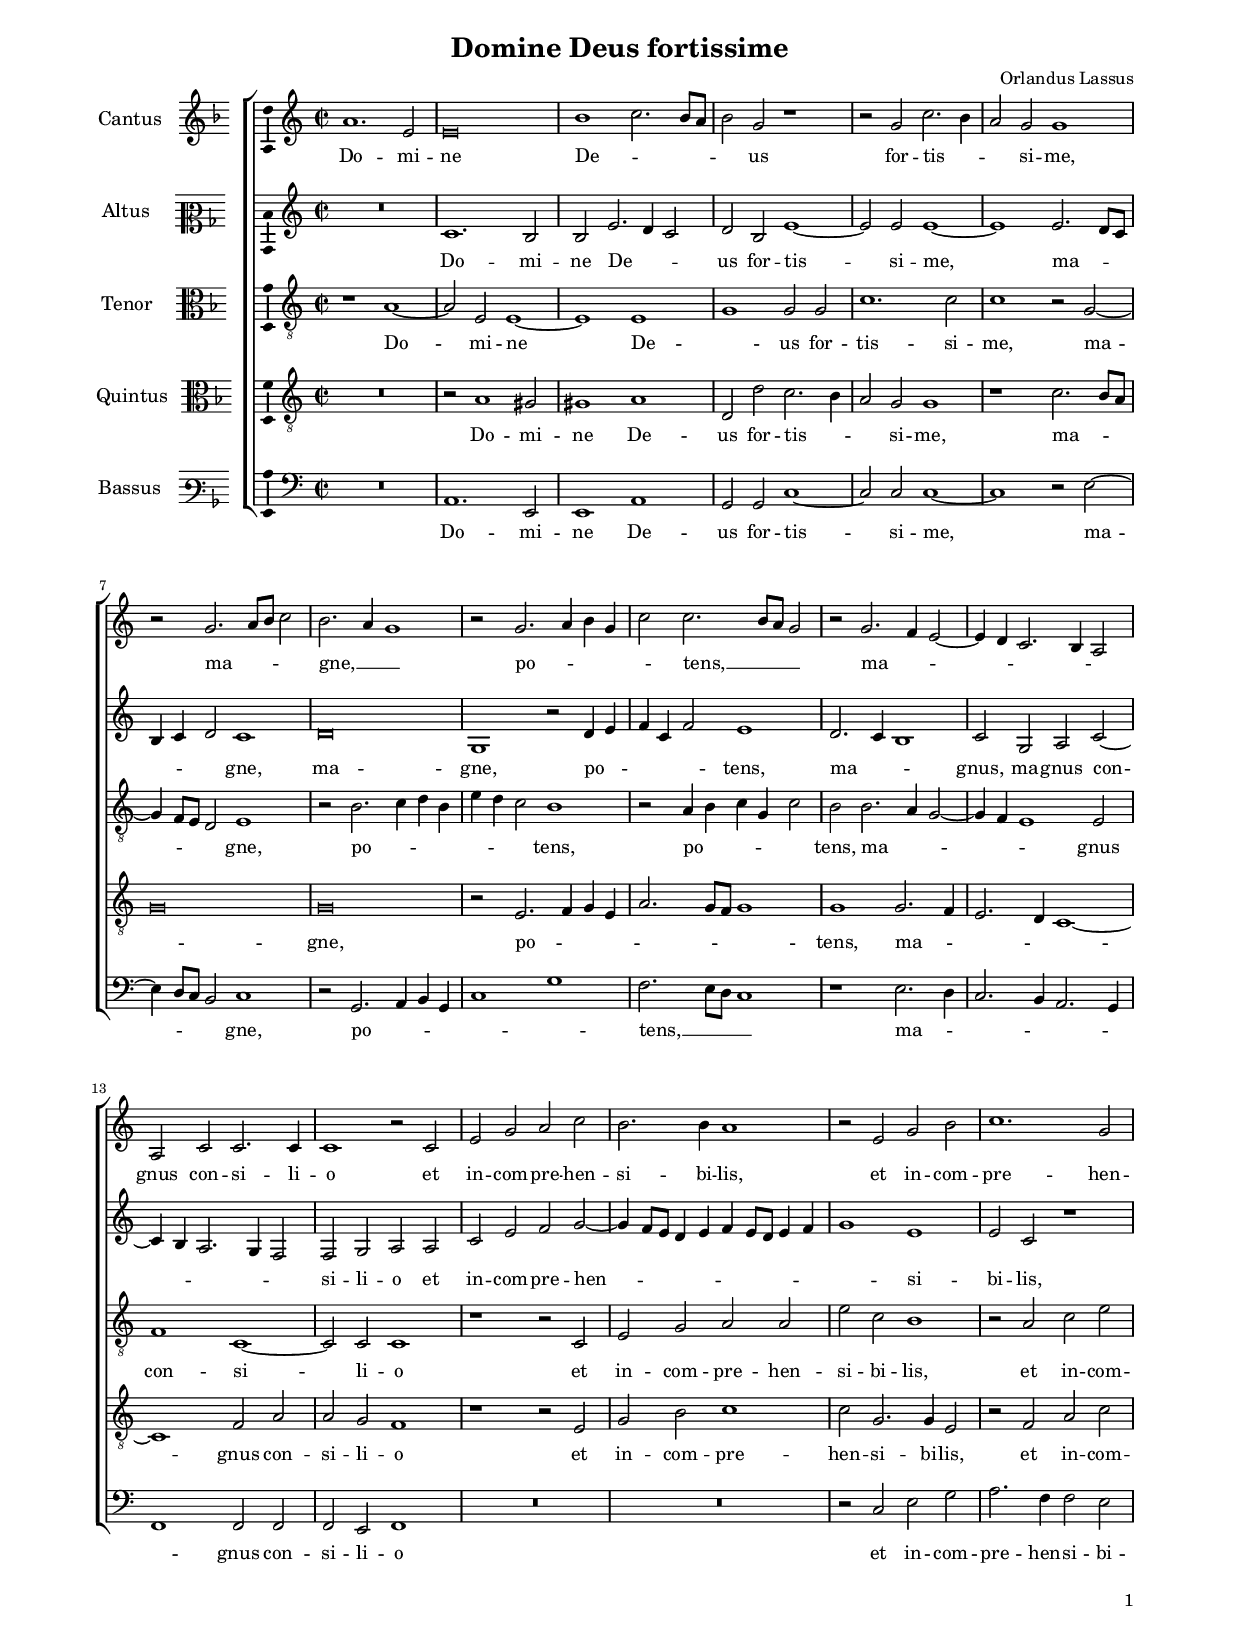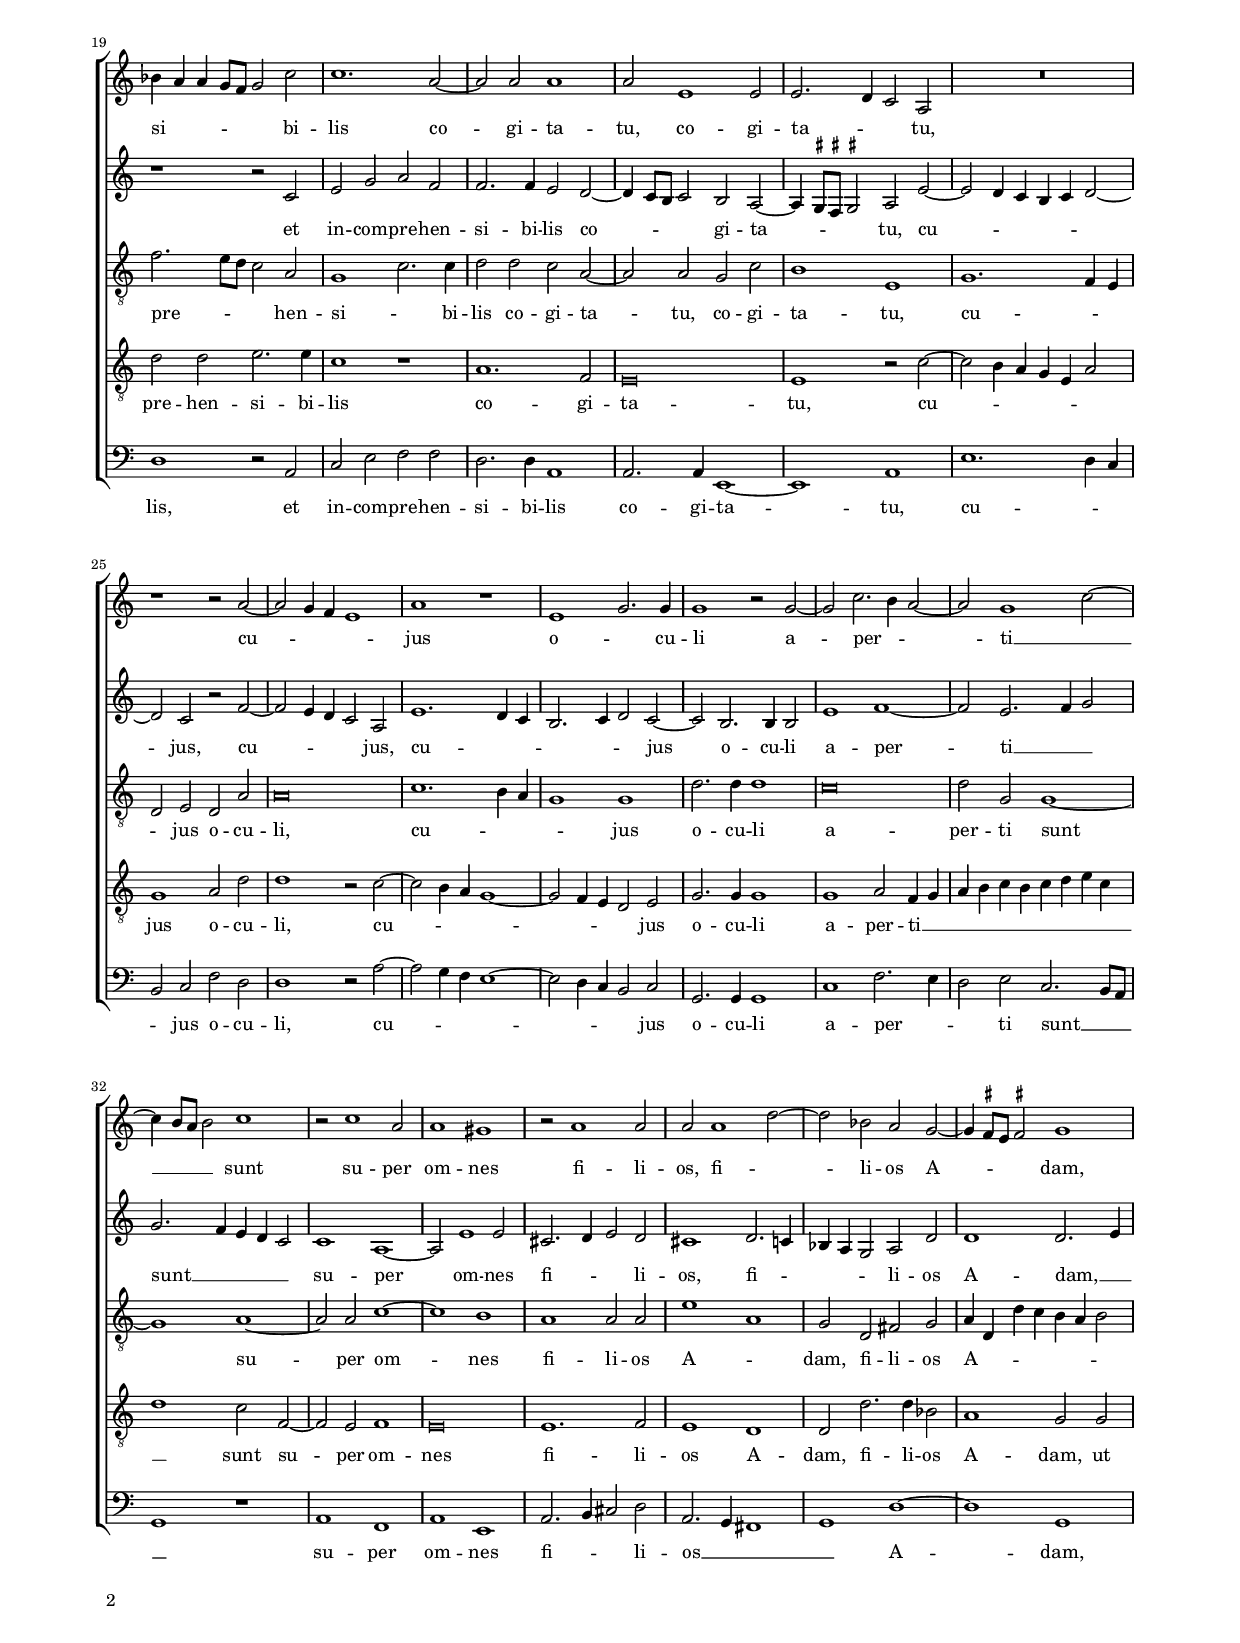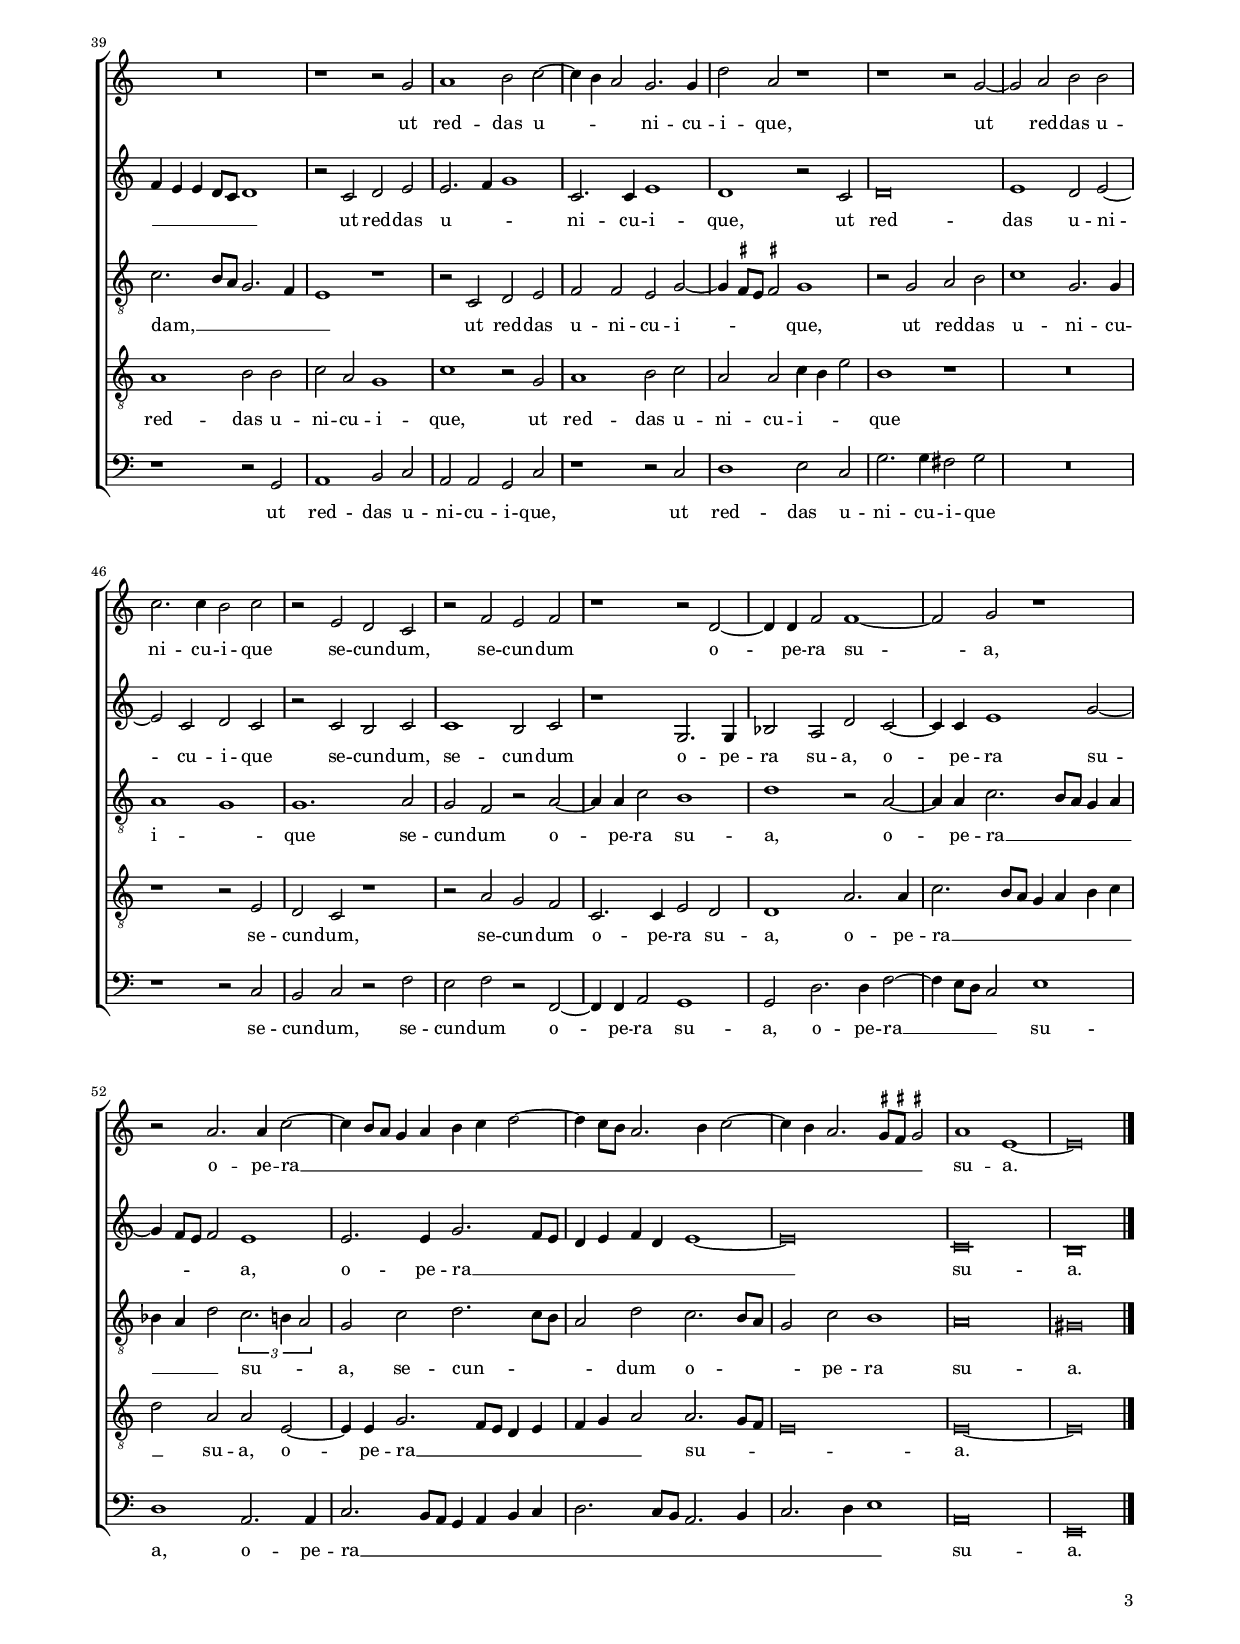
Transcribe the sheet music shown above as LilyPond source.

\header
{
  title="Domine Deus fortissime"
  composer="Orlandus Lassus"
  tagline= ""
}

\version "2.22.1"
\include "deutsch.ly"
#(set-global-staff-size 15)
% #(set-default-paper-size "letter")
#(ly:set-option 'point-and-click #f)


\paper
	{
	top-margin = 1.8 \cm
	bottom-margin = 1.2 \cm
	left-margin = 1.8 \cm
	right-margin = 1.8 \cm
	ragged-bottom = ##f
	ragged-last-bottom = ##f
	print-page-number = ##f
	system-system-spacing = #'((basic-distance . 17) (minimum-distance . 14) (padding . 7) (strechability . 150))
    oddFooterMarkup=\markup   \fill-line { "" \fromproperty #'page:page-number-string }
    evenFooterMarkup=\markup  \fill-line { \fromproperty #'page:page-number-string "" }
    last-bottom-spacing = #'((basic-distance . 12) (minimum-distance . 7) (padding . 4))
    systems-per-page = 3
    page-count = 3
%	min-systems-per-page = 3
%	print-all-headers = ##t
%	print-first-page-number = ##t
%	first-page-number = 1
	}

	
global = {
	\key f \major
	\time 2/2 \set Score.measureLength = #(ly:make-moment 2/1)
    \set Score.tempoHideNote = ##t
    \tempo 2 = 90
    \skip 1*2*57 \bar "|."
	}

	ficta = { \once \set suggestAccidentals = ##t }

	forget = #(define-music-function (music) (ly:music?) #{
		\accidentalStyle forget
		$music
		\accidentalStyle default
		#})


incipitcantus = \markup { \score {
	{
	\set Staff.instrumentName = \markup { \fontsize #1 "Cantus" }
	\key f \major
	\clef violin
	s4 \bar ""
	}
	\layout  {
	raggedright = ##t
	indent = 1.6 \cm
	line-width = 2.2\cm
	\context { \Staff \remove Time_signature_engraver }
	\override Staff.Clef.Y-extent = #'(0 . 0)
	}} \hspace #1 }

      
incipitaltus = \markup { \score {
	{
	\set Staff.instrumentName = \markup { \fontsize #1 "Altus" }
	\key f \major
	\clef mezzosoprano
	s4 \bar ""
	}
	\layout  {
	raggedright = ##t
	indent = 1.6 \cm
	line-width = 2.2\cm
	\context { \Staff \remove Time_signature_engraver }
	\override Staff.Clef.Y-extent = #'(0 . 0)
	}} \hspace #1 }


incipittenor = \markup { \score {
	{
	\set Staff.instrumentName = \markup { \fontsize #1 "Tenor" }
	\key f \major
	\clef alto
	s4 \bar ""
	}
	\layout  {
	raggedright = ##t
	indent = 1.6 \cm
	line-width = 2.2\cm
	\context { \Staff \remove Time_signature_engraver }
	\override Staff.Clef.Y-extent = #'(0 . 0)
	}} \hspace #1 }
      
      
incipitquintus = \markup { \score {
	{
	\set Staff.instrumentName = \markup { \fontsize #1 "Quintus" }
	\key f \major
	\clef alto
	s4 \bar ""
	}
	\layout  {
	raggedright = ##t
	indent = 1.6 \cm
	line-width = 2.2\cm
	\context { \Staff \remove Time_signature_engraver }
	\override Staff.Clef.Y-extent = #'(0 . 0)
	}} \hspace #1 }
      
      
incipitbassus = \markup { \score {
	{
	\set Staff.instrumentName = \markup { \fontsize #1 "Bassus" }
	\key f \major
	\clef varbaritone
	s4 \bar ""
	}
	\layout  {
	raggedright = ##t
	indent = 1.6 \cm
	line-width = 2.2\cm
	\context { \Staff \remove Time_signature_engraver }
	\override Staff.Clef.Y-extent = #'(0 . 0)
	}} \hspace #1 }


cantus =  \relative c''
	{
	d1. a2
	a\breve
	e'1 f2. e8 d
	e2 c r1
%5
	r2 c f2. e4 |
	d2 c c1
	r2 c2. d8 e f2
	e2. d4 c1
	r2 c2. d4 e c
%10
	f2 f2. e8 d c2 |
	r2 c2. b4 a2~
	a4 g f2. e4 d2
	d2 f f2. f4
	f1 r2 f
%15
	a2 c d f |
	e2. e4 d1
	r2 a c e
	f1. c2
	es4 d d c8 b c2 f
%20
	f1. d2~ |
	d2 d d1
	d2 a1 a2
	a2. g4 f2 d
	R\breve
%25
	r1 r2 d'~ |
	d2 c4 b a1
	d1 r
	a1 c2. c4
	c1 r2 c~
%30
	c2 f2. e4 d2~ |
	d2 c1 f2~
	f4 e8 d e2 f1
	r2 f1 d2
	d1 cis
%35
	r2 d1 d2 |
	d2 d1 g2~
	g2 es d c~
	c4 \ficta h8 a \ficta h!2 c1
	R\breve
%40
	r1 r2 c |
	d1 e2 f~
	f4 e d2 c2. c4
	g'2 d r1
	r1 r2 c~
%45
	c2 d e e |
	f2. f4 e2 f
	r2 a, g f
	r2 b a b
	r1 r2 g~
%50
	g4 g b2 b1~ |
	b2 c r1
	r2 d2. d4 f2~
	f4 e8 d c4 d e f g2~
	g4 f8 e d2. e4 f2~
%55
	f4 e d2. \ficta cis8 \ficta h \ficta cis!2 |
	d1 a~
	a\breve |
	}


altus =  \relative c'
	{
	R\breve
	f1. e2
	e2 a2. g4 f2
	g2 e a1~
%5
	a2 a a1~ |
	a1 a2. g8 f
	e4 f g2 f1
	g\breve
	c,1 r2 g'4 a
%10
	b4 f b2 a1 |
	g2. f4 e1
	f2 c d f~
	f4 e d2. c4 b2
	b2 c d d
%15
	f2 a b c~ |
	c4 b8 a g4 a b a8 g a4 b
	c1 a
	a2 f r1
	r1 r2 f
%20
	a2 c d b |
	b2. b4 a2 g~
	g4 f8 e f2 e d~
	d4 \ficta cis8 \ficta h \ficta cis!2 d a'~
	a2 g4 f e f g2~
%25
	g2 f r b~ |
	b2 a4 g f2 d
	a'1. g4 f
	e2. f4 g2 f~
	f2 e2. e4 e2
%30
	a1 b~ |
	b2 a2. b4 c2
	c2. b4 a g f2
	f1 d~
	d2 a'1 a2
%35
	fis2. g4 a2 g |
	fis1 g2. f4
	es4 d c2 d g
	g1 g2. a4
	b4 a a g8 f g1
%40
	r2 f g a |
	a2. b4 c1
	f,2. f4 a1
	g1 r2 f
	g\breve
%45
	a1 g2 a~ |
	a2 f g f
	r2 f e f
	f1 e2 f
	r1 c2. c4
%50
	es2 d g f~ |
	f4 f a1 c2~
	c4 b8 a b2 a1
	a2. a4 c2. b8 a
	g4 a b g a1~
%55
	a\breve |
	f\breve
	e\breve |
	}


tenor =  \relative c'
	{
	r1 d~
	d2 a a1~
	a1 a
	c1 c2 c
%5
	f1. f2 |
	f1 r2 c~
	c4 b8 a g2 a1
	r2 e'2. f4 g e
	a4 g f2 e1
%10
	r2 d4 e f c f2 |
	e2 e2. d4 c2~
	c4 b a1 a2
	b1 f~
	f2 f f1
%15
	r1 r2 f |
	a2 c d d
	a'2 f e1
	r2 d f a
	b2. a8 g f2 d
%20
	c1 f2. f4 |
	g2 g f d~
	d2 d c f
	e1 a,
	c1. b4 a
%25
	g2 a g d' |
	d\breve
	f1. e4 d
	c1 c
	g'2. g4 g1
%30
	f\breve |
	g2 c, c1~
	c1 d~
	d2 d f1~
	f1 e
%35
	d1 d2 d |
	a'1 d,
	c2 g h c
	d4 g, g' f e d e2
	f2. e8 d c2. b4
%40
	a1 r |
	r2 f g a
	b2 b a c~
	c4 \ficta h8 a \ficta h!2 c1
	r2 c d e
%45
	f1 c2. c4 |
	d1 c
	c1. d2
	c2 b r d~
	d4 d f2 e1
%50
	g1 r2 d~ |
	d4 d f2. e8 d c4 d
        es4 d g2 \tuplet 3/2 { f2. e4 d2 }
	c2 f g2. f8 e
	d2 g f2. e8 d
%55
	c2 f e1 |
	d\breve
	cis\breve |
	}


quintus  =  \relative c'
	{
	R\breve
	r2 d1 cis2
	cis1 d
	g,2 g' f2. e4
%5
	d2 c c1 |
	r1 f2. e8 d
	c\breve
	c\breve
	r2 a2. b4 c a 
%10
	d2. c8 b c1 |
	c1 c2. b4
	a2. g4 f1~
	f1 b2 d
	d2 c b1
%15
	r1 r2 a |
	c2 e f1
	f2 c2. c4 a2
	r2 b d f
	g2 g a2. a4
%20
	f1 r |
	d1. b2
	a\breve
	a1 r2 f'~
	f2 e4 d c a d2
%25
	c1 d2 g |
	g1 r2 f~
	f2 e4 d c1~
	c2 b4 a g2 a
	c2. c4 c1
%30
	c1 d2 b4 c |
	d4 e f e f g a f
	g1 f2 b,~
	b2 a b1
	a\breve
%35
	a1. b2 |
	a1 g
	g2 g'2. g4 es2
	d1 c2 c
	d1 e2 e
%40
	f2 d c1 |
	f1 r2 c
	d1 e2 f
	d2 d f4 e a2
	e1 r
%45
	R\breve |
	r1 r2 a,
	g2 f r1
	r2 d' c b
	f2. f4 a2 g
%50
	g1 d'2. d4 |
	f2. e8 d c4 d e f
	g2 d d a~
	a4 a c2. b8 a g4 a
	b4 c d2 d2. c8 b
%55
	a\breve
	a\breve~
	a\breve |
	}


bassus  =  \relative c
	{
	R\breve
	d1. a2
	a1 d
	c2 c f1~
%5
	f2 f f1~ |
	f1 r2 a~
	a4 g8 f e2 f1
	r2 c2. d4 e c
	f1 c'
%10
	b2. a8 g f1 |
	r1 a2. g4
	f2. e4 d2. c4
	b1 b2 b
	b2 a b1
%15
	R\breve |
	R\breve
	r2 f' a c
	d2. b4 b2 a
	g1 r2 d
%20
	f2 a b b |
	g2. g4 d1
	d2. d4 a1~
	a1 d
	a'1. g4 f
%25
	e2 f b g |
	g1 r2 d'~
	d2 c4 b a1~
	a2 g4 f e2 f
	c2. c4 c1
%30
	f1 b2. a4 |
	g2 a f2. e8 d
	c1 r
	d1 b
	d1 a
%35
	d2. e4 fis2 g |
	d2. c4 h1
	c1 g'~
	g1 c,
	r1 r2 c
%40
	d1 e2 f |
	d2 d c f
	r1 r2 f
	g1 a2 f
	c'2. c4 h2 c
%45
	R\breve |
	r1 r2 f,
	e2 f r b
	a2 b r b,~
	b4 b d2 c1
%50
	c2 g'2. g4 b2~ |
	b4 a8 g f2 a1
	g1 d2. d4
	f2. e8 d c4 d e f
	g2. f8 e d2. e4
%55
	f2. g4 a1 |
	d,\breve
	a\breve |
	}


lyricscantus = \lyricmode {
	Do -- mi -- ne De -- _ _ _ _ us for -- tis -- _ _ si -- me,
        ma -- _ _ _ gne, __ _ _ po -- _ _ _ _ tens, __ _ _ _
        ma -- _ _ _ _ _ _ gnus con -- si -- li -- o
        et in -- com -- pre -- hen -- si -- bi -- lis,
        et in -- com -- pre -- hen -- si -- _ _ _ _ _ bi -- lis
        co -- gi -- ta -- tu,
        co -- gi -- ta -- _ _ tu,
        cu -- _ _ _ jus o -- _ cu -- li
        a -- per -- _ _ ti __ _ _ _ _ sunt
        su -- per om -- nes
        fi -- li -- os,
        fi -- _ li -- os A -- _ _ _ dam,
        ut red -- das u -- _ _ ni -- cu -- i -- que,
        ut red -- das u -- ni -- cu -- i -- que
        se -- cun -- dum,
        se -- cun -- dum o -- pe -- ra su -- a,
        o -- pe -- ra __ _ _ _ _ _ _ _ _ _ _ _ _ _ _ _ _ _ su -- a.
	}


lyricsaltus = \lyricmode {
	Do -- mi -- ne De -- _ _ us for -- tis -- si -- me,
        ma -- _ _ _ _ _ gne, 
        ma -- gne,
        po -- _ _ _ _ tens,
        ma -- _ _ gnus,
        ma -- gnus con -- _ _ _ _ si -- li -- o
        et in -- com -- pre -- hen -- _ _ _ _ _ _ _ _ _ _ si -- bi -- lis,
        et in -- com -- pre -- hen -- si -- bi -- lis
        co -- _ _ _ gi -- ta -- _ _ _ tu,
        cu -- _ _ _ _ _ jus,
        cu -- _ _ _ jus,
        cu -- _ _ _ _ _ jus o -- cu -- li
        a -- per -- ti __ _ _ sunt __ _ _ _ _
        su -- per om -- nes
        fi -- _ _ li -- os,
        fi -- _ _ _ _ li -- os A -- dam, __ _ _ _ _ _ _ _
        ut red -- das u -- _ _ ni -- cu -- i -- que,
        ut red -- das u -- ni -- cu -- i -- que
        se -- cun -- dum,
        se -- cun -- dum o -- pe -- ra su -- a,
        o -- pe -- ra su -- _ _ _ a,
        o -- pe -- ra __ _ _ _ _ _ _ _ su -- a.
	}


lyricstenor = \lyricmode {
	Do -- mi -- ne De -- _ us for -- tis -- si -- me,
        ma -- _ _ _ gne, po -- _ _ _ _ _ _ tens,
        po -- _ _ _ _ tens,
        ma -- _ _ _ _ gnus con -- si -- li -- o
        et in -- com -- pre -- hen -- si -- bi -- lis,
        et in -- com -- pre -- _ _ _ hen -- si -- _ bi -- lis
        co -- gi -- ta -- tu,
        co -- gi -- ta -- tu,
        cu -- _ _ _ jus o -- cu -- li,
        cu -- _ _ _ jus o -- cu -- li
        a -- per -- ti sunt
        su -- per om -- nes
        fi -- li -- os A -- _ dam,
        fi -- li -- os A -- _ _ _ _ _ _ dam, __ _ _ _ _ _
        ut red -- das u -- ni -- cu -- i -- _ _ _ que,
        ut red -- das u -- ni -- cu -- i -- _ que
        se -- cun -- dum o -- pe -- ra su -- a,
        o -- pe -- ra __ _ _ _ _ _ _ _ su -- _ _ a,
        se -- cun -- _ _ _ dum o -- _ _ _ pe -- ra su -- a.
	}


lyricsquintus = \lyricmode {
	Do -- mi -- ne De -- us for -- tis -- _ _ si -- me,
        ma -- _ _ _ gne, po -- _ _ _ _ _ _ _ tens,
        ma -- _ _ _ _ gnus con -- si -- li -- o
        et in -- com -- pre -- hen -- si -- bi -- lis,
        et in -- com -- pre -- hen -- si -- bi -- lis
        co -- gi -- ta -- tu,
        cu -- _ _ _ _ _ jus o -- cu -- li,
        cu -- _ _ _ _ _ _ jus o -- cu -- li
        a -- per -- ti __ _ _ _ _ _ _ _ _ _ _ sunt
        su -- per om -- nes
        fi -- li -- os A -- dam,
        fi -- li -- os A -- dam,
        ut red -- das u -- ni -- cu -- i -- que,
        ut red -- das u -- ni -- cu -- i -- _ _ que
        se -- cun -- dum,
        se -- cun -- dum o -- pe -- ra su -- a,
        o -- pe -- ra __ _ _ _ _ _ _ _ su -- a,
        o -- pe -- ra __ _ _ _ _ _ _ _ su -- _ _ _ a.
	}


lyricsbassus = \lyricmode {
	Do -- mi -- ne De -- us for -- tis -- si -- me,
        ma -- _ _ _ gne, po -- _ _ _ _ _ tens, __ _ _ _
        ma -- _ _ _ _ _ _ gnus con -- si -- li -- o
        et in -- com -- pre -- hen -- si -- bi -- lis,
        et in -- com -- pre -- hen -- si -- bi -- lis
        co -- gi -- ta -- tu,
        cu -- _ _ _ jus o -- cu -- li,
        cu -- _ _ _ _ _ _ jus o -- cu -- li
        a -- per -- _ _ ti sunt __ _ _ _
        su -- per om -- nes
        fi -- _ _ li -- os __ _ _ _ A -- dam,
        ut red -- das u -- ni -- cu -- i -- que,
        ut red -- das u -- ni -- cu -- i -- que
        se -- cun -- dum,
        se -- cun -- dum o -- pe -- ra su -- a,
        o -- pe -- ra __ _ _ _ su -- a,
        o -- pe -- ra __ _ _ _ _ _ _ _ _ _ _ _ _ _ _ su -- a.
	}


\score
{  
    \transpose f c {
	\new ChoirStaff \with { \override StaffGrouper.staff-staff-spacing.basic-distance = #12 }
	<<

	\new Staff << \global
	\new Voice="v1" {
		\set Staff.instrumentName=\incipitcantus
%		\set Staff.instrumentName= "S"
		\set Staff.midiInstrument = "reed organ"
		\clef violin
		\cantus }
	\new Lyrics \lyricsto "v1" {\lyricscantus }
	>>


	\new Staff << \global
	\new Voice="v2" {
		\set Staff.instrumentName=\incipitaltus
%		\set Staff.instrumentName= "A"
		\set Staff.midiInstrument = "reed organ"
        \clef violin % "G_8"
		\altus}
	\new Lyrics \lyricsto "v2" {\lyricsaltus }
	>>


	\new Staff << \global
	\new Voice="v3" {
		\set Staff.instrumentName=\incipittenor
%		\set Staff.instrumentName= "T"
		\set Staff.midiInstrument = "reed organ"
		\clef "G_8"
		\tenor }
	\new Lyrics \lyricsto "v3" {\lyricstenor }
	>>


	\new Staff << \global
	\new Voice="v5" {
		\set Staff.instrumentName=\incipitquintus
%		\set Staff.instrumentName= "Q"
		\set Staff.midiInstrument = "reed organ"
		\clef "G_8"
		\quintus}
	\new Lyrics \lyricsto "v5" {\lyricsquintus }
	>>


	\new Staff << \global
	\new Voice="v4" {
		\set Staff.instrumentName=\incipitbassus
%		\set Staff.instrumentName= "B"
		\set Staff.midiInstrument = "reed organ"
		\clef bass 
		\bassus }
	\new Lyrics \lyricsto "v4" {\lyricsbassus}
	>>

	>>
	} % transpose

	\layout
	{
	indent = 2.5\cm
	\context { \Lyrics \override VerticalAxisGroup.nonstaff-relatedstaff-spacing.padding = #1.4 }
%	\context { \Lyrics \override LyricText.font-size = #1 }
	\context { \Staff \override TimeSignature.break-visibility = #end-of-line-invisible }
	\context { \Staff \consists "Ambitus_engraver" }
	\context { \Score \override BarNumber.padding = #2 }
	\context { \Voice \override NoteHead.style = #'baroque }
	}

\midi
	{
	}

}


% EOF
